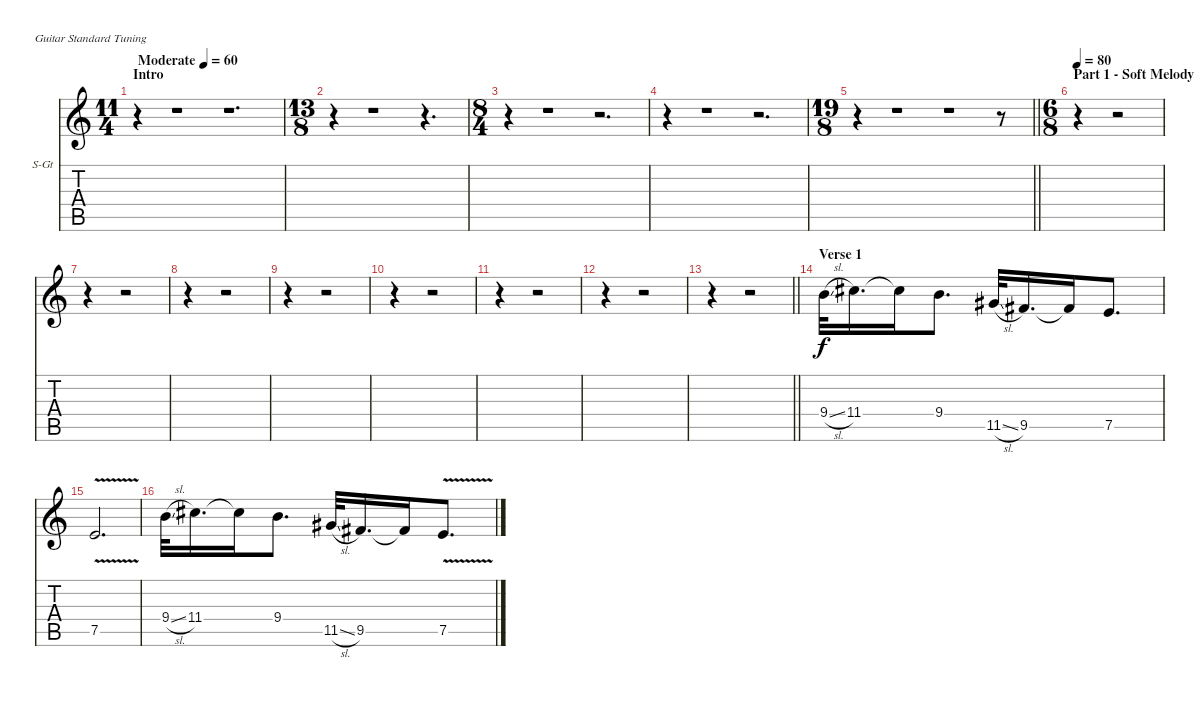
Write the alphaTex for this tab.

\bracketExtendMode nobrackets
\firstSystemTrackNameOrientation horizontal
\otherSystemsTrackNameOrientation horizontal
\track ("Mikael Akerfeldt - Vocals" "S-Gt") {instrument oboe}
\staff {score tabs}
\tuning (E4 B3 G3 D3 A2 E2)
\displaytranspose 12
\ts (11 4)
\beaming (8 6 6 6 4)
\section ("" "Intro")
\tempo (60 "Moderate")
\clef g2
\ks c
r.4{dy f instrument oboe} r.1 r.1{d} |
\ts (13 8)
\beaming (8 13)
r.4 r.1 r.4{d} |
\ts (8 4)
\beaming (8 4 4 4 4)
r.4 r.1 r.2{d} |
r.4 r.1 r.2{d} |
\ts (19 8)
\beaming (8 19)
\barLineRight lightlight
r.4 r.1 r.1 r.8 |
\ts (6 8)
\beaming (8 3 3)
\section ("" "Part 1 - Soft Melody")
\tempo 80
r.4 r.2 |
r.4 r.2 |
r.4 r.2 |
r.4 r.2 |
r.4 r.2 |
r.4 r.2 |
r.4 r.2 |
\barLineRight lightlight
r.4 r.2 |
\section ("" "Verse 1")
9.4{sl}.32 11.4.16{d} 11.4{t}.16 9.4.8{d} 11.5{sl}.32 9.5.16{d} 9.5{t}.16 7.5.8{d} |
7.5{v}.2{d} |
9.4{sl}.32 11.4.16{d} 11.4{t}.16 9.4.8{d} 11.5{sl}.32 9.5.16{d} 9.5{t}.16 7.5{v}.8{d}
